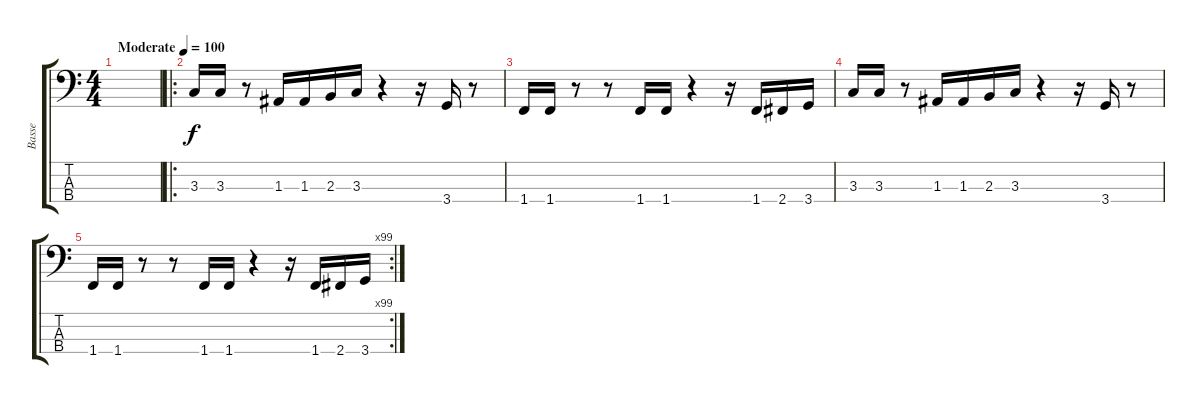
\track ("Basse" "Basse") {instrument electricbassfinger}
\staff {score tabs}
\tuning (G2 D2 A1 E1) {hide}
\ts (4 4)
\tempo (100 "Moderate")
\clef f4
\ks c
|
\ro
3.3.16 3.3.16 r.8 1.3.16 1.3.16 2.3.16 3.3.16 r.4 r.16 3.4.16 r.8 |
1.4.16 1.4.16 r.8 r.8 1.4.16 1.4.16 r.4 r.16 1.4.16 2.4.16 3.4.16 |
3.3.16 3.3.16 r.8 1.3.16 1.3.16 2.3.16 3.3.16 r.4 r.16 3.4.16 r.8 |
\rc 99
1.4.16 1.4.16 r.8 r.8 1.4.16 1.4.16 r.4 r.16 1.4.16 2.4.16 3.4.16
